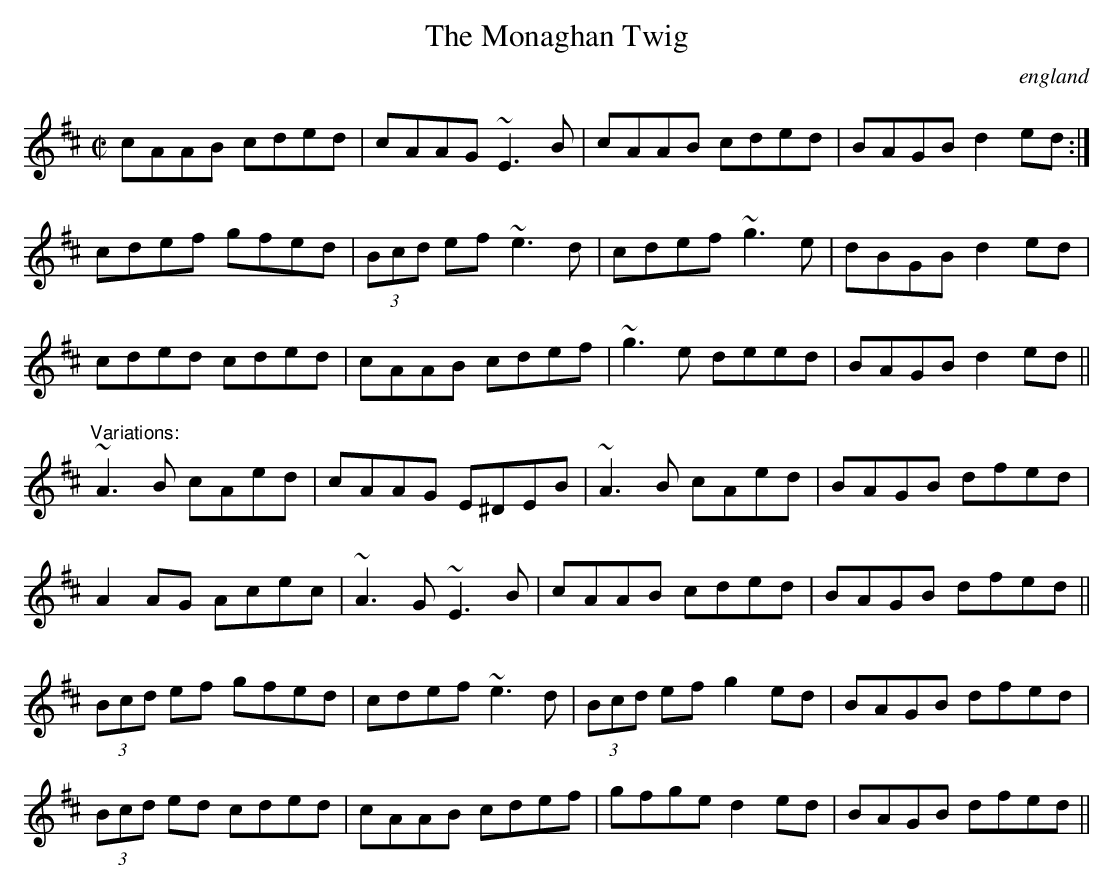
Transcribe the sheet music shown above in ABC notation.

X:1
T:Monaghan Twig, The
O:england
M:C|
K:Amix
cAAB cded|cAAG ~E3B|cAAB cded|BAGB d2ed:|
cdef gfed|(3Bcd ef ~e3d|cdef ~g3e|dBGB d2ed|
cded cded|cAAB cdef|~g3e deed|BAGB d2ed||
"Variations:"
~A3B cAed|cAAG E^DEB|~A3B cAed|BAGB dfed|
A2AG Acec|~A3G ~E3B|cAAB cded|BAGB dfed||
(3Bcd ef gfed|cdef ~e3d|(3Bcd ef g2ed|BAGB dfed|
(3Bcd ed cded|cAAB cdef|gfge d2ed|BAGB dfed||
